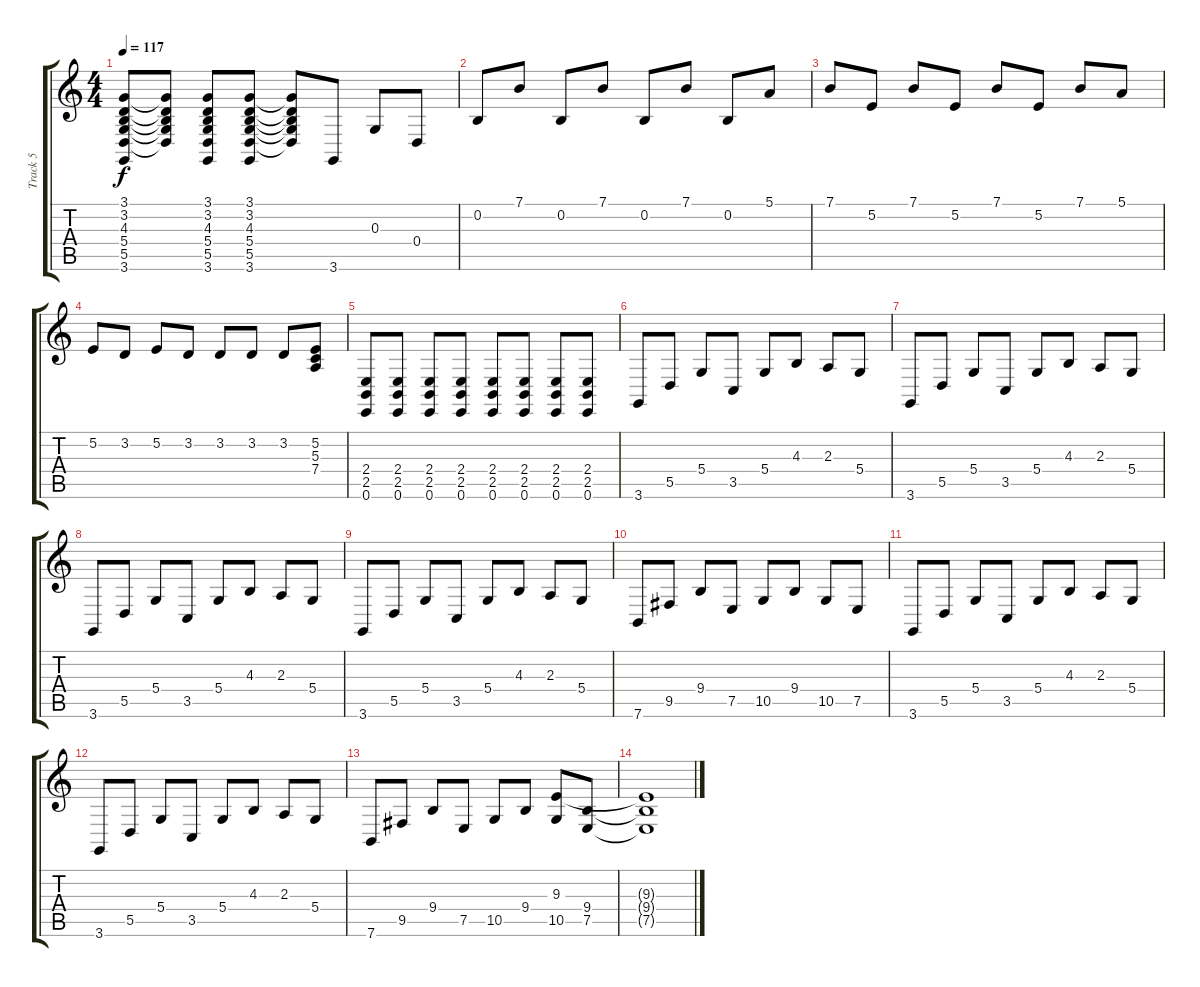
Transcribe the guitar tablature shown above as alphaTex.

\track ("Track 5" "Track 5") {instrument lead2sawtooth}
\staff {score tabs}
\tuning (E4 B3 G3 D3 A2 E2) {hide}
\ts (4 4)
\tempo 117
\clef g2
\ks c
(3.1 3.2 4.3 5.4 5.5 3.6).8{dy f} (3.1{t} 3.2{t} 4.3{t} 5.4{t} 5.5{t}).8 (3.1 3.2 4.3 5.4 5.5 3.6).8 (3.1 3.2 4.3 5.4 5.5 3.6).8 (3.1{t} 3.2{t} 4.3{t} 5.4{t} 5.5{t}).8 3.6.8 0.3.8 0.4.8 |
0.2.8 7.1.8 0.2.8 7.1.8 0.2.8 7.1.8 0.2.8 5.1.8 |
7.1.8 5.2.8 7.1.8 5.2.8 7.1.8 5.2.8 7.1.8 5.1.8 |
5.2.8 3.2.8 5.2.8 3.2.8 3.2.8 3.2.8 3.2.8 (5.2 5.3 7.4).8 |
(2.4 2.5 0.6).8 (2.4 2.5 0.6).8 (2.4 2.5 0.6).8 (2.4 2.5 0.6).8 (2.4 2.5 0.6).8 (2.4 2.5 0.6).8 (2.4 2.5 0.6).8 (2.4 2.5 0.6).8 |
3.6.8 5.5.8 5.4.8 3.5.8 5.4.8 4.3.8 2.3.8 5.4.8 |
3.6.8 5.5.8 5.4.8 3.5.8 5.4.8 4.3.8 2.3.8 5.4.8 |
3.6.8 5.5.8 5.4.8 3.5.8 5.4.8 4.3.8 2.3.8 5.4.8 |
3.6.8 5.5.8 5.4.8 3.5.8 5.4.8 4.3.8 2.3.8 5.4.8 |
7.6.8 9.5.8 9.4.8 7.5.8 10.5.8 9.4.8 10.5.8 7.5.8 |
3.6.8 5.5.8 5.4.8 3.5.8 5.4.8 4.3.8 2.3.8 5.4.8 |
3.6.8 5.5.8 5.4.8 3.5.8 5.4.8 4.3.8 2.3.8 5.4.8 |
7.6.8 9.5.8 9.4.8 7.5.8 10.5.8 9.4.8 (9.3 10.5).8 (9.4 7.5).8 |
(9.3{t} 9.4{t} 7.5{t}).1
